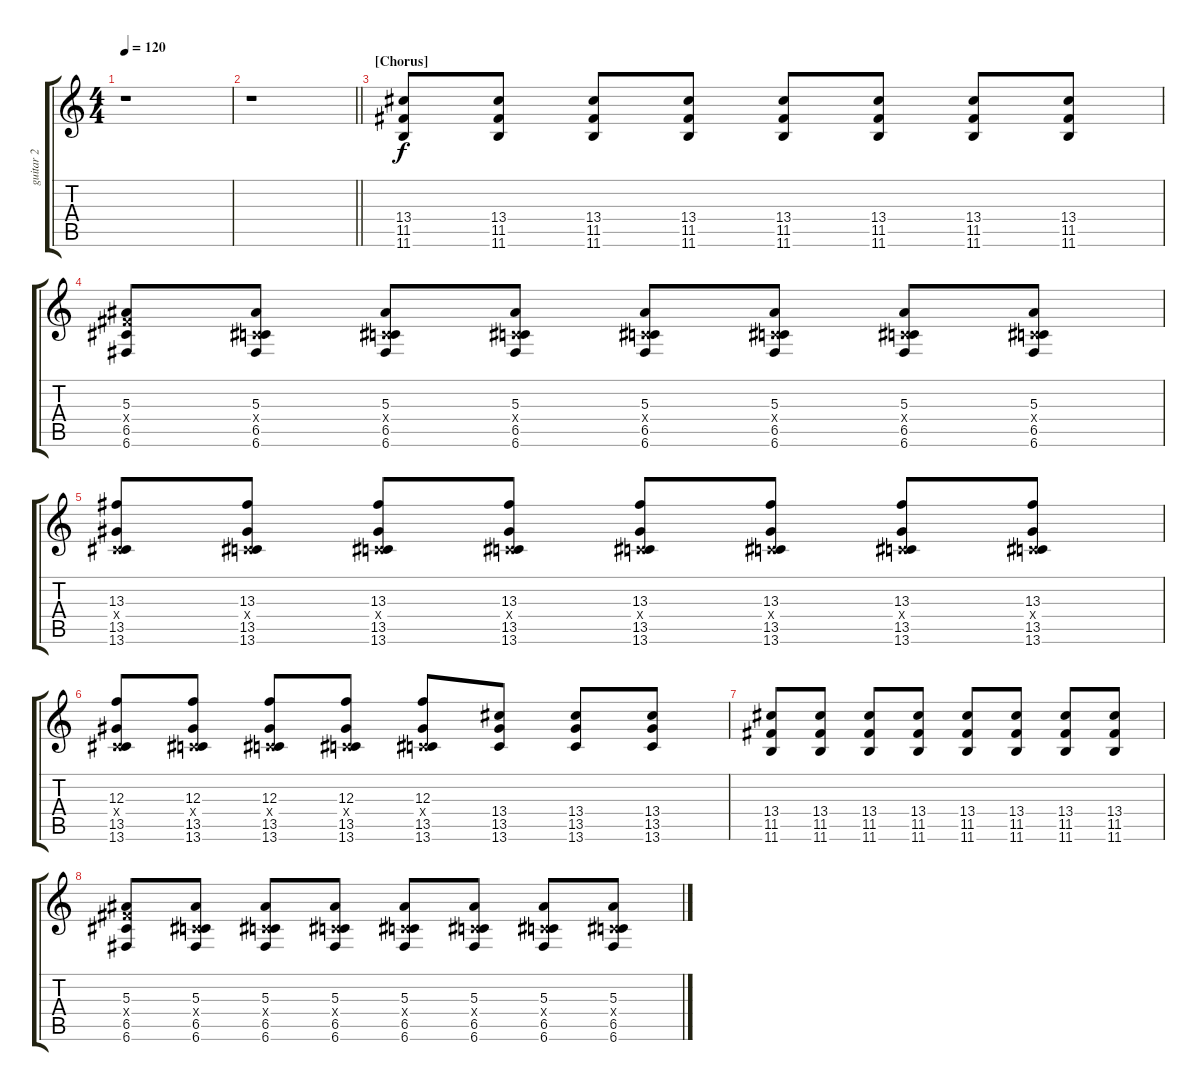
\track ("guitar 2" "guitar 2") {instrument distortionguitar}
\staff {score tabs}
\tuning (D4 A3 F3 C3 G2 C2) {hide}
\ts (4 4)
\tempo 120
\clef g2
\ks c
r.1{dy f} |
\barLineRight lightlight
r.1 |
\section ("" "[Chorus]")
(13.4 11.5 11.6).8 (13.4 11.5 11.6).8 (13.4 11.5 11.6).8 (13.4 11.5 11.6).8 (13.4 11.5 11.6).8 (13.4 11.5 11.6).8 (13.4 11.5 11.6).8 (13.4 11.5 11.6).8 |
(5.3 6.4{x} 6.5 6.6).8 (5.3 0.4{x} 6.5 6.6).8 (5.3 0.4{x} 6.5 6.6).8 (5.3 0.4{x} 6.5 6.6).8 (5.3 0.4{x} 6.5 6.6).8 (5.3 0.4{x} 6.5 6.6).8 (5.3 0.4{x} 6.5 6.6).8 (5.3 0.4{x} 6.5 6.6).8 |
(13.3 0.4{x} 13.5 13.6).8 (13.3 0.4{x} 13.5 13.6).8 (13.3 0.4{x} 13.5 13.6).8 (13.3 0.4{x} 13.5 13.6).8 (13.3 0.4{x} 13.5 13.6).8 (13.3 0.4{x} 13.5 13.6).8 (13.3 0.4{x} 13.5 13.6).8 (13.3 0.4{x} 13.5 13.6).8 |
(12.3 0.4{x} 13.5 13.6).8 (12.3 0.4{x} 13.5 13.6).8 (12.3 0.4{x} 13.5 13.6).8 (12.3 0.4{x} 13.5 13.6).8 (12.3 0.4{x} 13.5 13.6).8 (13.4 13.5 13.6).8 (13.4 13.5 13.6).8 (13.4 13.5 13.6).8 |
(13.4 11.5 11.6).8 (13.4 11.5 11.6).8 (13.4 11.5 11.6).8 (13.4 11.5 11.6).8 (13.4 11.5 11.6).8 (13.4 11.5 11.6).8 (13.4 11.5 11.6).8 (13.4 11.5 11.6).8 |
(5.3 6.4{x} 6.5 6.6).8 (5.3 0.4{x} 6.5 6.6).8 (5.3 0.4{x} 6.5 6.6).8 (5.3 0.4{x} 6.5 6.6).8 (5.3 0.4{x} 6.5 6.6).8 (5.3 0.4{x} 6.5 6.6).8 (5.3 0.4{x} 6.5 6.6).8 (5.3 0.4{x} 6.5 6.6).8
